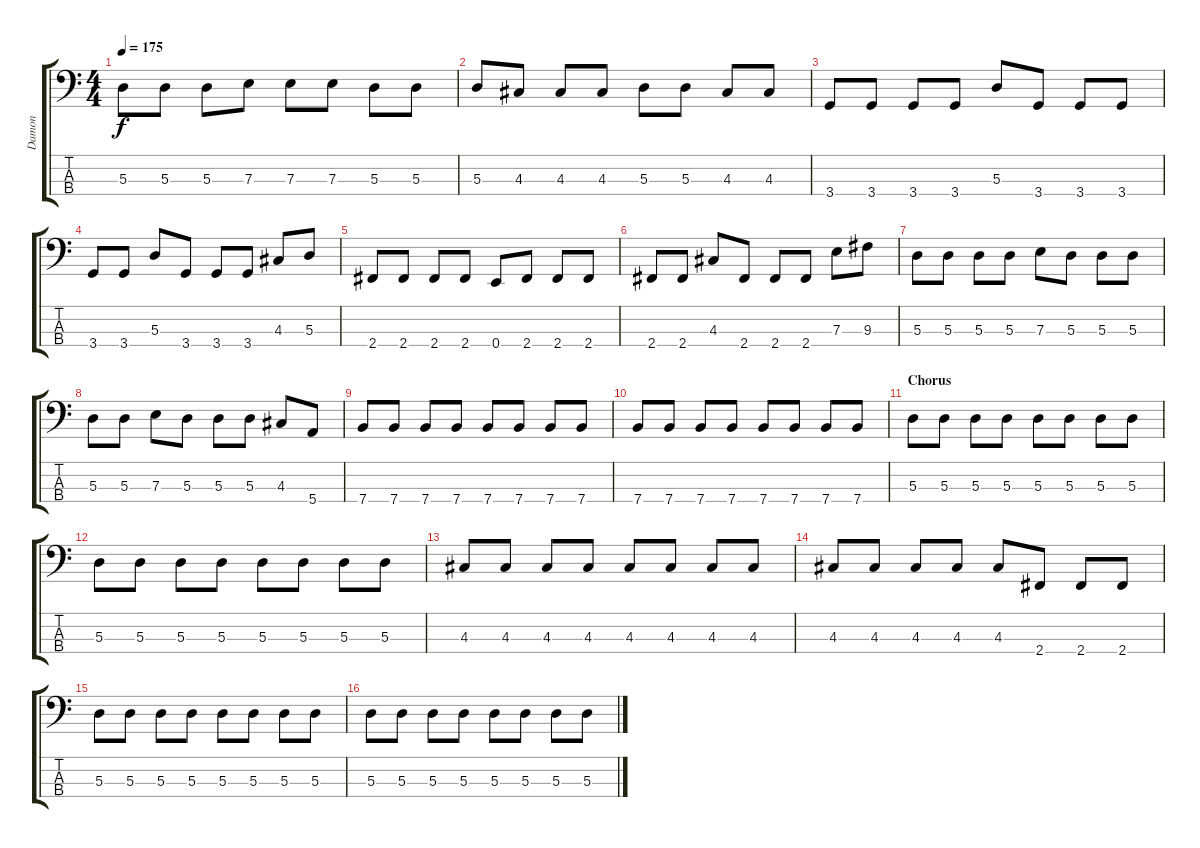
\track ("Damon" "Damon") {instrument acousticbass}
\staff {score tabs}
\tuning (G2 D2 A1 E1) {hide}
\ts (4 4)
\tempo 175
\clef f4
\ks c
5.3.8{dy f} 5.3.8 5.3.8 7.3.8 7.3.8 7.3.8 5.3.8 5.3.8 |
5.3.8 4.3.8 4.3.8 4.3.8 5.3.8 5.3.8 4.3.8 4.3.8 |
3.4.8 3.4.8 3.4.8 3.4.8 5.3.8 3.4.8 3.4.8 3.4.8 |
3.4.8 3.4.8 5.3.8 3.4.8 3.4.8 3.4.8 4.3.8 5.3.8 |
2.4.8 2.4.8 2.4.8 2.4.8 0.4.8 2.4.8 2.4.8 2.4.8 |
2.4.8 2.4.8 4.3.8 2.4.8 2.4.8 2.4.8 7.3.8 9.3.8 |
5.3.8 5.3.8 5.3.8 5.3.8 7.3.8 5.3.8 5.3.8 5.3.8 |
5.3.8 5.3.8 7.3.8 5.3.8 5.3.8 5.3.8 4.3.8 5.4.8 |
7.4.8 7.4.8 7.4.8 7.4.8 7.4.8 7.4.8 7.4.8 7.4.8 |
7.4.8 7.4.8 7.4.8 7.4.8 7.4.8 7.4.8 7.4.8 7.4.8 |
\section ("" "Chorus")
5.3.8 5.3.8 5.3.8 5.3.8 5.3.8 5.3.8 5.3.8 5.3.8 |
5.3.8 5.3.8 5.3.8 5.3.8 5.3.8 5.3.8 5.3.8 5.3.8 |
4.3.8 4.3.8 4.3.8 4.3.8 4.3.8 4.3.8 4.3.8 4.3.8 |
4.3.8 4.3.8 4.3.8 4.3.8 4.3.8 2.4.8 2.4.8 2.4.8 |
5.3.8 5.3.8 5.3.8 5.3.8 5.3.8 5.3.8 5.3.8 5.3.8 |
5.3.8 5.3.8 5.3.8 5.3.8 5.3.8 5.3.8 5.3.8 5.3.8
